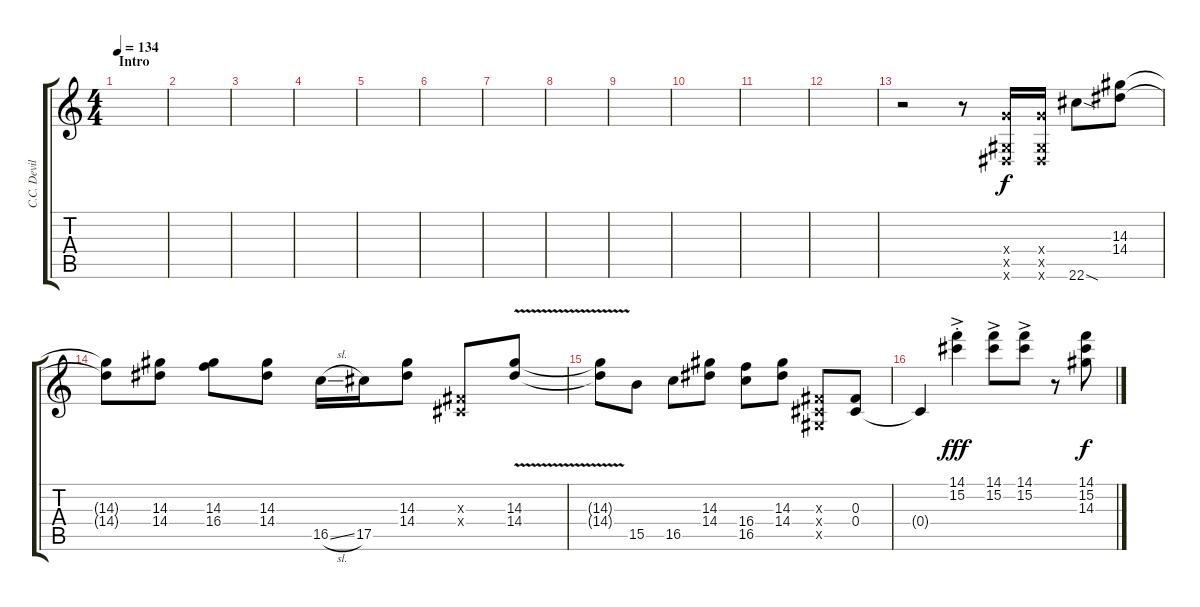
\track ("C.C. Deville ( Rythm 2 )" "C.C. Devil") {instrument distortionguitar}
\staff {score tabs}
\tuning (Eb4 Bb3 Gb3 Db3 Ab2 Eb2) {hide}
\ts (4 4)
\section ("" "Intro")
\tempo 134
\clef g2
\ks c
|
|
|
|
|
|
|
|
|
|
|
|
r.2 r.8 (6.4{x} 0.5{x} 0.6{x}).16 (6.4{x} 0.5{x} 0.6{x}).16 22.6{sod}.8 (14.3 14.4).8 |
(14.3{t} 14.4{t}).8 (14.3 14.4).8 (14.3 16.4).8 (14.3 14.4).8 16.5{sl}.16 17.5.16 (14.3 14.4).8 (0.3{x} 0.4{x}).8 (14.3{v} 14.4{v}).8 |
(14.3{t} 14.4{t}).8 15.5.8 16.5.8 (14.3 14.4).8 (16.4 16.5).8 (14.3 14.4).8 (0.3{x} 0.4{x} 0.5{x}).8 (0.3 0.4).8 |
0.4{t}.4 (14.1{ac st} 15.2{ac st}).4{dy fff} (14.1{ac} 15.2{ac}).8 (14.1{ac} 15.2{ac}).8 r.8 (14.1 15.2 14.3).8{dy f}
